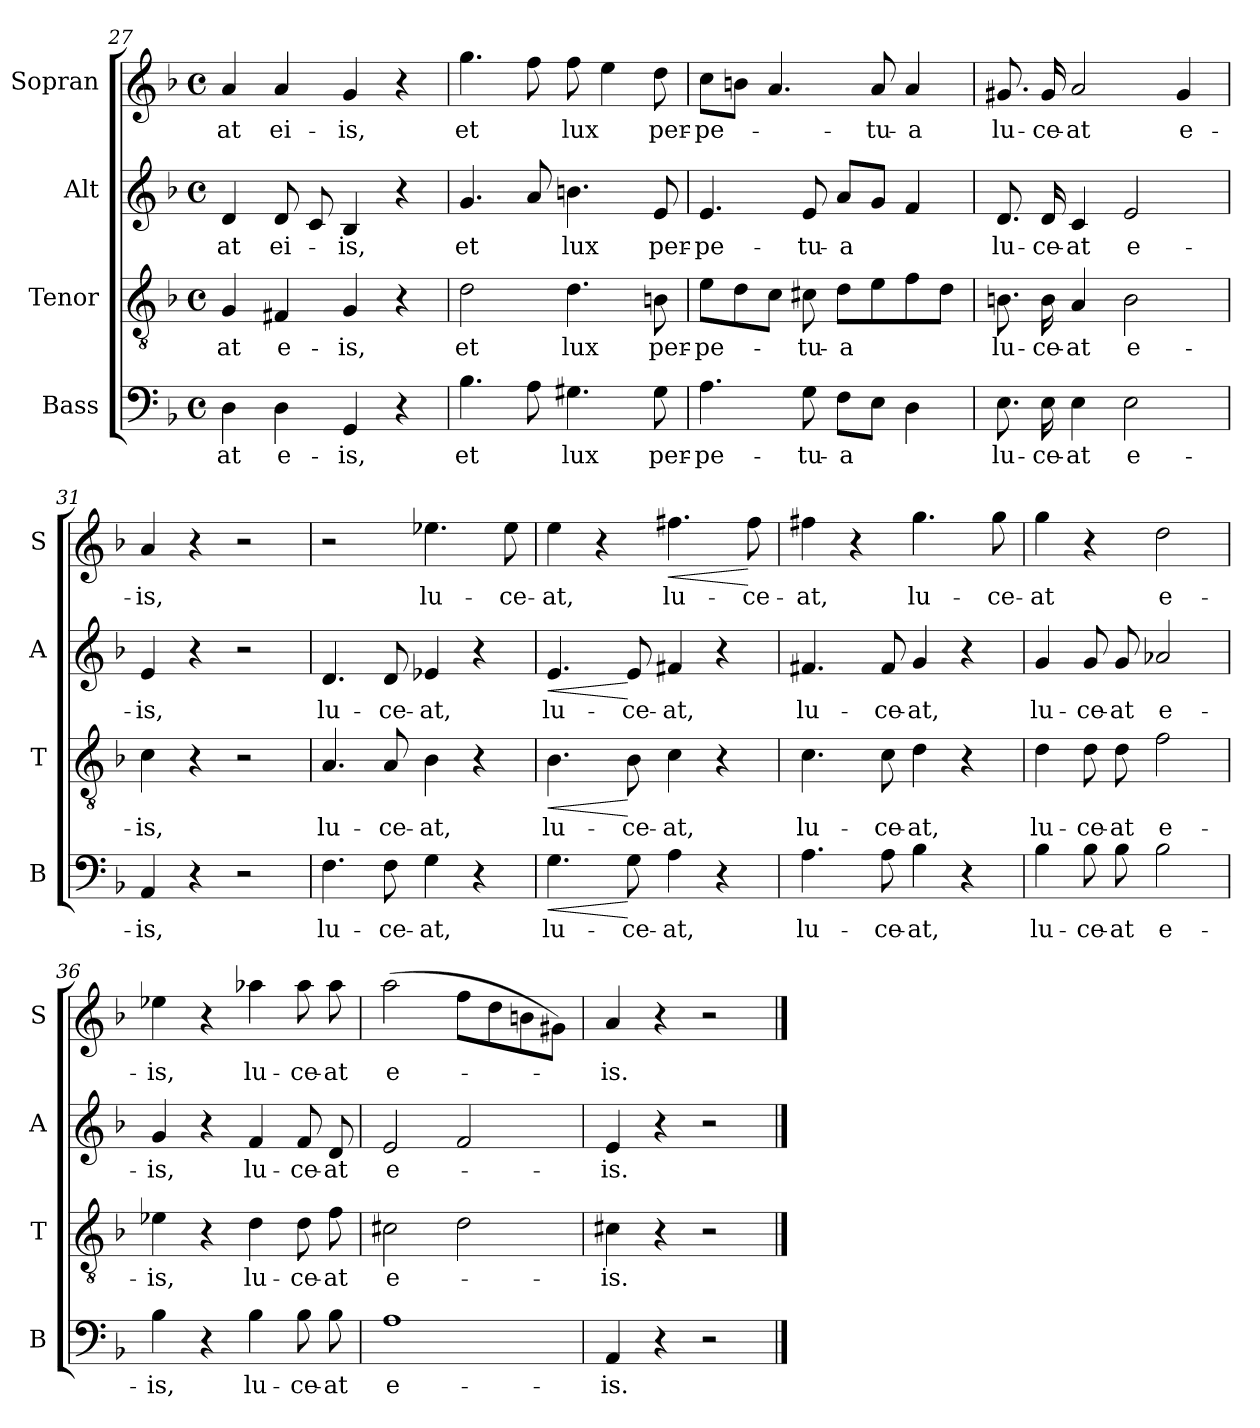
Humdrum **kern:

**kern	**text	**dynam	**kern	**text	**dynam	**kern	**text	**dynam	**kern	**text	**dynam
*part4	*part4	*part4	*part3	*part3	*part3	*part2	*part2	*part2	*part1	*part1	*part1
*staff4	*staff4	*staff4	*staff3	*staff3	*staff3	*staff2	*staff2	*staff2	*staff1	*staff1	*staff1
*I"Bass	*	*	*I"Tenor	*	*	*I"Alt	*	*	*I"Sopran	*	*
*I'B	*	*	*I'T	*	*	*I'A	*	*	*I'S	*	*
*clefF4	*	*	*clefGv2	*	*	*clefG2	*	*	*clefG2	*	*
*k[b-]	*	*	*k[b-]	*	*	*k[b-]	*	*	*k[b-]	*	*
*F:	*	*	*F:	*	*	*F:	*	*	*F:	*	*
*M4/4	*	*	*M4/4	*	*	*M4/4	*	*	*M4/4	*	*
*met(c)	*	*	*met(c)	*	*	*met(c)	*	*	*met(c)	*	*
=27	=27	=27	=27	=27	=27	=27	=27	=27	=27	=27	=27
!	!LO:LY:b	!	!	!LO:LY:b	!	!	!LO:LY:b	!	!	!LO:LY:b	!
4D\	-at	.	4G/	-at	.	4d/	-at	.	4a/	-at	.
!	!LO:LY:b	!	!	!LO:LY:b	!	!	!LO:LY:b	!	!	!LO:LY:b	!
4D\	e-	.	4F#X/	e-	.	8d/	ei-	.	4a/	ei-	.
.	.	.	.	.	.	8c/	.	.	.	.	.
!	!LO:LY:b	!	!	!LO:LY:b	!	!	!LO:LY:b	!	!	!LO:LY:b	!
4GG/	-is,	.	4G/	-is,	.	4B-/	-is,	.	4g/	-is,	.
4r	.	.	4r	.	.	4r	.	.	4r	.	.
!!LO:PB:g=z
=28	=28	=28	=28	=28	=28	=28	=28	=28	=28	=28	=28
!	!LO:LY:b	!	!	!LO:LY:b	!	!	!LO:LY:b	!	!	!LO:LY:b	!
4.B-\	et	.	2d\	et	.	4.g/	et	.	4.gg\	et	.
8A\	.	.	.	.	.	8a/	.	.	8ff\	.	.
!	!LO:LY:b	!	!	!LO:LY:b	!	!	!LO:LY:b	!	!	!LO:LY:b	!
4.G#X\	lux	.	4.d\	lux	.	4.bn\	lux	.	8ff\	lux	.
.	.	.	.	.	.	.	.	.	4ee\	.	.
!	!LO:LY:b	!	!	!LO:LY:b	!	!	!LO:LY:b	!	!	!LO:LY:b	!
8G#\	per-	.	8Bn\	per-	.	8e/	per-	.	8dd\	per-	.
=29	=29	=29	=29	=29	=29	=29	=29	=29	=29	=29	=29
!	!LO:LY:b	!	!	!LO:LY:b	!	!	!LO:LY:b	!	!	!LO:LY:b	!
4.A\	-pe-	.	8e\L	-pe-	.	4.e/	-pe-	.	8cc\L	-pe-	.
.	.	.	8d\	.	.	.	.	.	8bn\J	.	.
.	.	.	8c\J	.	.	.	.	.	4.a/	.	.
!	!LO:LY:b	!	!	!LO:LY:b	!	!	!LO:LY:b	!	!	!	!
8G\	-tu-	.	8c#X\	-tu-	.	8e/	-tu-	.	.	.	.
!	!LO:LY:b	!	!	!LO:LY:b	!	!	!LO:LY:b	!	!	!	!
8F\L	-a	.	8d\L	-a	.	8a/L	-a	.	.	.	.
!	!	!	!	!	!	!	!	!	!	!LO:LY:b	!
8E\J	.	.	8e\	.	.	8g/J	.	.	8a/	-tu-	.
!	!	!	!	!	!	!	!	!	!	!LO:LY:b	!
4D\	.	.	8f\	.	.	4f/	.	.	4a/	-a	.
.	.	.	8d\J	.	.	.	.	.	.	.	.
=30	=30	=30	=30	=30	=30	=30	=30	=30	=30	=30	=30
!	!LO:LY:b	!	!	!LO:LY:b	!	!	!LO:LY:b	!	!	!LO:LY:b	!
8.E\	lu-	.	8.Bn\	lu-	.	8.d/	lu-	.	8.g#X/	lu-	.
!	!LO:LY:b	!	!	!LO:LY:b	!	!	!LO:LY:b	!	!	!LO:LY:b	!
16E\	-ce-	.	16B\	-ce-	.	16d/	-ce-	.	16g#/	-ce-	.
!	!LO:LY:b	!	!	!LO:LY:b	!	!	!LO:LY:b	!	!	!LO:LY:b	!
4E\	-at	.	4A/	-at	.	4c/	-at	.	2a/	-at	.
!	!LO:LY:b	!	!	!LO:LY:b	!	!	!LO:LY:b	!	!	!	!
2E\	e-	.	2B\	e-	.	2e/	e-	.	.	.	.
!	!	!	!	!	!	!	!	!	!	!LO:LY:b	!
.	.	.	.	.	.	.	.	.	4g#/	e-	.
=31	=31	=31	=31	=31	=31	=31	=31	=31	=31	=31	=31
!	!LO:LY:b	!	!	!LO:LY:b	!	!	!LO:LY:b	!	!	!LO:LY:b	!
4AA/	-is,	.	4c\	-is,	.	4e/	-is,	.	4a/	-is,	.
4r	.	.	4r	.	.	4r	.	.	4r	.	.
2r	.	.	2r	.	.	2r	.	.	2r	.	.
=32	=32	=32	=32	=32	=32	=32	=32	=32	=32	=32	=32
!	!LO:LY:b	!	!	!LO:LY:b	!	!	!LO:LY:b	!	!	!	!
4.F\	lu-	.	4.A/	lu-	.	4.d/	lu-	.	2r	.	.
!	!LO:LY:b	!	!	!LO:LY:b	!	!	!LO:LY:b	!	!	!	!
8F\	-ce-	.	8A/	-ce-	.	8d/	-ce-	.	.	.	.
!	!LO:LY:b	!	!	!LO:LY:b	!	!	!LO:LY:b	!	!	!LO:LY:b	!
4G\	-at,	.	4B-\	-at,	.	4e-X/	-at,	.	4.ee-X\	lu-	.
4r	.	.	4r	.	.	4r	.	.	.	.	.
!	!	!	!	!	!	!	!	!	!	!LO:LY:b	!
.	.	.	.	.	.	.	.	.	8ee-\	-ce-	.
!!LO:LB:g=z
=33	=33	=33	=33	=33	=33	=33	=33	=33	=33	=33	=33
!	!LO:LY:b	!LO:HP:b	!	!LO:LY:b	!LO:HP:b	!	!LO:LY:b	!LO:HP:b	!	!LO:LY:b	!
4.G\	lu-	<	4.B-\	lu-	<	4.e/	lu-	<	4ee\	-at,	.
.	.	.	.	.	.	.	.	.	4r	.	.
!	!LO:LY:b	!	!	!LO:LY:b	!	!	!LO:LY:b	!	!	!	!
8G\	-ce-	[	8B-\	-ce-	[	8e/	-ce-	[	.	.	.
!	!LO:LY:b	!	!	!LO:LY:b	!	!	!LO:LY:b	!	!	!LO:LY:b	!LO:HP:b
4A\	-at,	.	4c\	-at,	.	4f#X/	-at,	.	4.ff#X\	lu-	<
4r	.	.	4r	.	.	4r	.	.	.	.	.
!	!	!	!	!	!	!	!	!	!	!LO:LY:b	!
.	.	.	.	.	.	.	.	.	8ff#\	-ce-	[
=34	=34	=34	=34	=34	=34	=34	=34	=34	=34	=34	=34
!	!LO:LY:b	!	!	!LO:LY:b	!	!	!LO:LY:b	!	!	!LO:LY:b	!
4.A\	lu-	.	4.c\	lu-	.	4.f#X/	lu-	.	4ff#X\	-at,	.
.	.	.	.	.	.	.	.	.	4r	.	.
!	!LO:LY:b	!	!	!LO:LY:b	!	!	!LO:LY:b	!	!	!	!
8A\	-ce-	.	8c\	-ce-	.	8f#/	-ce-	.	.	.	.
!	!LO:LY:b	!	!	!LO:LY:b	!	!	!LO:LY:b	!	!	!LO:LY:b	!
4B-\	-at,	.	4d\	-at,	.	4g/	-at,	.	4.gg\	lu-	.
4r	.	.	4r	.	.	4r	.	.	.	.	.
!	!	!	!	!	!	!	!	!	!	!LO:LY:b	!
.	.	.	.	.	.	.	.	.	8gg\	-ce-	.
=35	=35	=35	=35	=35	=35	=35	=35	=35	=35	=35	=35
!	!LO:LY:b	!	!	!LO:LY:b	!	!	!LO:LY:b	!	!	!LO:LY:b	!
4B-\	lu-	.	4d\	lu-	.	4g/	lu-	.	4gg\	-at	.
!	!LO:LY:b	!	!	!LO:LY:b	!	!	!LO:LY:b	!	!	!	!
8B-\	-ce-	.	8d\	-ce-	.	8g/	-ce-	.	4r	.	.
!	!LO:LY:b	!	!	!LO:LY:b	!	!	!LO:LY:b	!	!	!	!
8B-\	-at	.	8d\	-at	.	8g/	-at	.	.	.	.
!	!LO:LY:b	!	!	!LO:LY:b	!	!	!LO:LY:b	!	!	!LO:LY:b	!
2B-\	e-	.	2f\	e-	.	2a-X/	e-	.	2dd\	e-	.
=36	=36	=36	=36	=36	=36	=36	=36	=36	=36	=36	=36
!	!LO:LY:b	!	!	!LO:LY:b	!	!	!LO:LY:b	!	!	!LO:LY:b	!
4B-\	-is,	.	4e-X\	-is,	.	4g/	-is,	.	4ee-X\	-is,	.
4r	.	.	4r	.	.	4r	.	.	4r	.	.
!	!LO:LY:b	!	!	!LO:LY:b	!	!	!LO:LY:b	!	!	!LO:LY:b	!
4B-\	lu-	.	4d\	lu-	.	4f/	lu-	.	4aa-X\	lu-	.
!	!LO:LY:b	!	!	!LO:LY:b	!	!	!LO:LY:b	!	!	!LO:LY:b	!
8B-\	-ce-	.	8d\	-ce-	.	8f/	-ce-	.	8aa-\	-ce-	.
!	!LO:LY:b	!	!	!LO:LY:b	!	!	!LO:LY:b	!	!	!LO:LY:b	!
8B-\	-at	.	8f\	-at	.	8d/	-at	.	8aa-\	-at	.
=37	=37	=37	=37	=37	=37	=37	=37	=37	=37	=37	=37
!	!LO:LY:b	!	!	!LO:LY:b	!	!	!LO:LY:b	!	!	!LO:LY:b	!
1A	e-	.	2c#X\	e-	.	2e/	e-	.	(>2aa\	e-	.
.	.	.	2d\	.	.	2f/	.	.	8ff\L	.	.
.	.	.	.	.	.	.	.	.	8dd\	.	.
.	.	.	.	.	.	.	.	.	8bn\	.	.
.	.	.	.	.	.	.	.	.	8g#X\J)	.	.
!!LO:PB:g=z
=38	=38	=38	=38	=38	=38	=38	=38	=38	=38	=38	=38
!	!LO:LY:b	!	!	!LO:LY:b	!	!	!LO:LY:b	!	!	!LO:LY:b	!
4AA/	-is.	.	4c#X\	-is.	.	4e/	-is.	.	4a/	-is.	.
4r	.	.	4r	.	.	4r	.	.	4r	.	.
2r	.	.	2r	.	.	2r	.	.	2r	.	.
==	==	==	==	==	==	==	==	==	==	==	==
*-	*-	*-	*-	*-	*-	*-	*-	*-	*-	*-	*-
